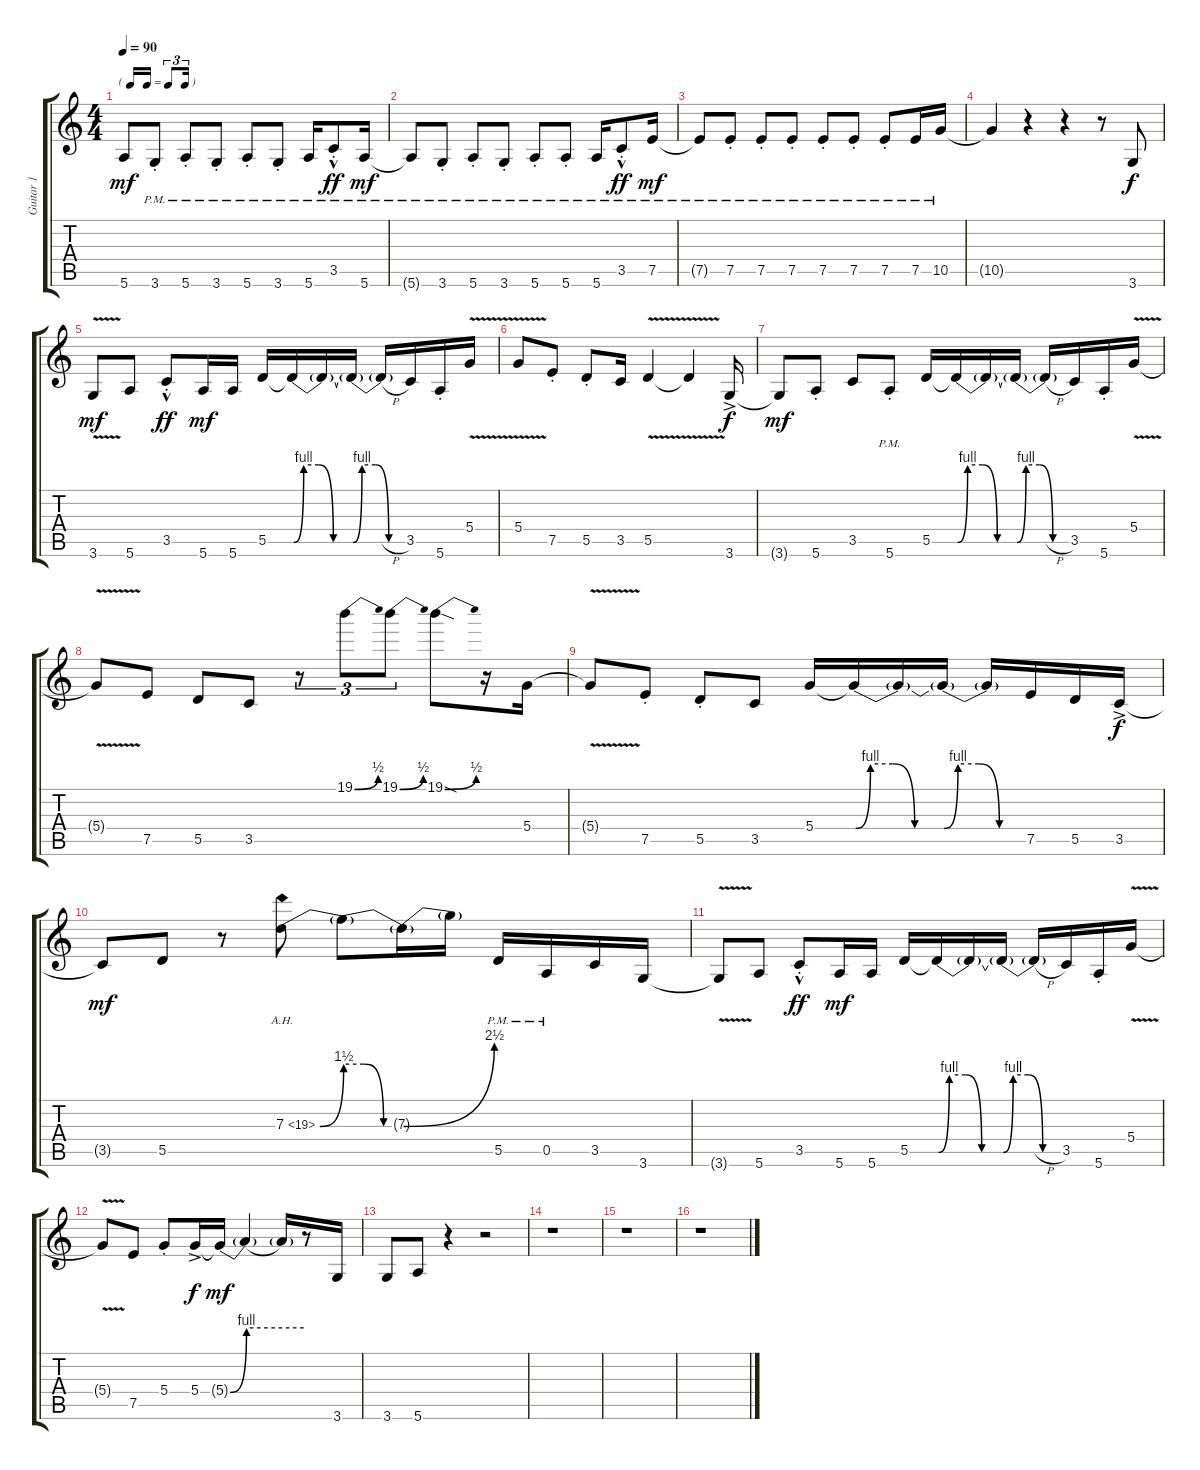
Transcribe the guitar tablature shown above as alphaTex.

\track ("Guitar 1" "Guitar 1") {instrument distortionguitar}
\staff {score tabs}
\tuning (E4 B3 G3 D3 A2 E2) {hide}
\ts (4 4)
\tf triplet16th
\tempo 90
\clef g2
\ks c
5.6{t}.8{dy mf} 3.6{pm st}.8 5.6{pm st}.8 3.6{pm st}.8 5.6{pm st}.8 3.6{pm st}.8 5.6{pm}.16 3.5{hac pm st}.8{dy ff} 5.6{pm}.16{dy mf} |
5.6{pm t}.8 3.6{pm st}.8 5.6{pm st}.8 3.6{pm st}.8 5.6{pm st}.8 5.6{pm st}.8 5.6{pm}.16 3.5{hac pm st}.8{dy ff} 7.5{pm}.16{dy mf} |
7.5{pm t}.8 7.5{pm st}.8 7.5{pm st}.8 7.5{pm st}.8 7.5{pm st}.8 7.5{pm st}.8 7.5{pm st}.8 7.5{pm}.16 10.5{pm}.16 |
10.5{t}.4 r.4 r.4 r.8 3.6.8{dy f} |
3.6{v}.8{dy mf} 5.6.8 3.5{hac st}.8{dy ff} 5.6.16{dy mf} 5.6.16 5.5.16 5.5{be (custom 0 0 10 4 25 4 40 0 60 0) t}.16 5.5{t}.16 5.5{be (custom 0 0 10 4 25 4 40 0 60 0) t}.16 5.5{h t}.16 3.5.16 5.6{st}.16 5.4{v}.16 |
5.4{v}.8 7.5{st}.8 5.5{st}.8 3.5.16 5.5{v}.4 5.5{v t}.4 3.6{ac}.16{dy f} |
3.6{t}.8{dy mf} 5.6{st}.8 3.5.8 5.6{pm st}.8 5.5.16 5.5{be (custom 0 0 10 4 25 4 40 0 60 0) t}.16 5.5{t}.16 5.5{be (custom 0 0 10 4 25 4 40 0 60 0) t}.16 5.5{h t}.16 3.5.16 5.6{st}.16 5.4{v}.16 |
5.4{t}.8 7.5.8 5.5.8 3.5.8 r.8{tu (3 2)} 19.1{be (bend 0 0 60 2)}.8{tu (3 2)} 19.1{be (bend 0 0 60 2)}.8{tu (3 2)} 19.1{be (bend 0 0 60 2) sod}.8 r.16 5.4.16 |
5.4{v t}.8 7.5{st}.8 5.5{st}.8 3.5.8 5.4.16 5.4{be (custom 0 0 10 4 25 4 40 0 60 0) t}.16 5.4{t}.16 5.4{be (custom 0 0 10 4 25 4 40 0 60 0) t}.16 5.4{t}.16 7.5.16 5.5.16 3.5{ac}.16{dy f} |
3.5{t}.8{dy mf} 5.5.8 r.8 7.3{be (bend 0 0 60 6) ah 12}.8 7.3{be (custom 0 6 20 6 40 0 60 0) t}.8 7.3{be (bend 0 0 60 10) t}.16 7.3{t}.16 5.5{pm}.16 0.5{pm}.16 3.5.16 3.6.16 |
3.6{v t}.8 5.6.8 3.5{hac st}.8{dy ff} 5.6.16{dy mf} 5.6.16 5.5.16 5.5{be (custom 0 0 10 4 25 4 40 0 60 0) t}.16 5.5{t}.16 5.5{be (custom 0 0 10 4 25 4 40 0 60 0) t}.16 5.5{h t}.16 3.5.16 5.6{st}.16 5.4{v}.16 |
5.4{t}.8 7.5.8 5.4{st}.8 5.4{ac}.16{dy f} 5.4{be (bend 0 0 60 4) t}.16{dy mf} 5.4{be (hold 0 4 60 4) t}.4 5.4{t}.16 r.8 3.6.16 |
\section ("" " ")
3.6.8 5.6.8 r.4 r.2 |
r.1 |
r.1 |
r.1
